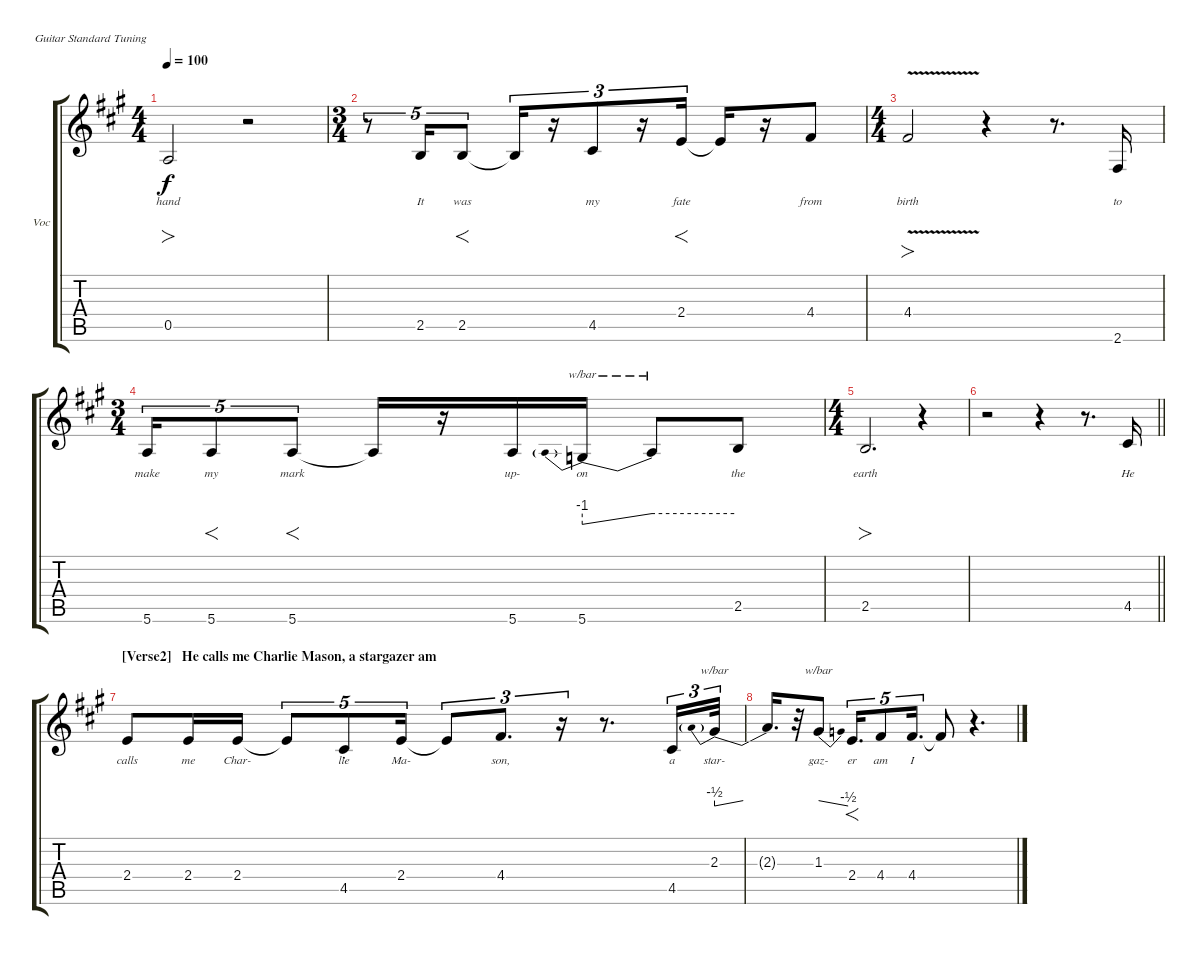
\bracketExtendMode groupsimilarinstruments
\firstSystemTrackNameOrientation horizontal
\otherSystemsTrackNameOrientation horizontal
\track ("Vocals" "Voc") {instrument accordion}
\staff {score tabs}
\tuning (E4 B3 G3 D3 A2 E2)
\displaytranspose 12
\ts (4 4)
\tempo 100
\clef g2
\ks f#minor
0.5.2{fo lyrics (0 "hand") lyrics (1 "") lyrics (2 "") lyrics (3 "") lyrics (4 "") dy f} r.2 |
\ts (3 4)
r.8{tu (5 4)} 2.5.16{tu (5 4) lyrics (0 "It") lyrics (1 "") lyrics (2 "") lyrics (3 "") lyrics (4 "")} 2.5.8{f tu (5 4) lyrics (0 "was") lyrics (1 "") lyrics (2 "") lyrics (3 "") lyrics (4 "")} 2.5{t}.16{tu (3 2) lyrics (0 "") lyrics (1 "") lyrics (2 "") lyrics (3 "") lyrics (4 "")} r.16{tu (3 2)} 4.5.8{tu (3 2) lyrics (0 "my") lyrics (1 "") lyrics (2 "") lyrics (3 "") lyrics (4 "")} r.16{tu (3 2)} 2.4.16{f tu (3 2) lyrics (0 "fate") lyrics (1 "") lyrics (2 "") lyrics (3 "") lyrics (4 "")} 2.4{t}.16{lyrics (0 "") lyrics (1 "") lyrics (2 "") lyrics (3 "") lyrics (4 "")} r.16 4.4.8{lyrics (0 "from") lyrics (1 "") lyrics (2 "") lyrics (3 "") lyrics (4 "")} |
\ts (4 4)
4.4{v}.2{fo lyrics (0 "birth") lyrics (1 "") lyrics (2 "") lyrics (3 "") lyrics (4 "")} r.4 r.8{d} 2.6.16{lyrics (0 "to") lyrics (1 "") lyrics (2 "") lyrics (3 "") lyrics (4 "")} |
\ts (3 4)
5.6.16{tu (5 4) lyrics (0 "make") lyrics (1 "") lyrics (2 "") lyrics (3 "") lyrics (4 "")} 5.6.8{f tu (5 4) lyrics (0 "my") lyrics (1 "") lyrics (2 "") lyrics (3 "") lyrics (4 "")} 5.6.8{f tu (5 4) lyrics (0 "mark") lyrics (1 "") lyrics (2 "") lyrics (3 "") lyrics (4 "")} 5.6{t}.16{lyrics (0 "") lyrics (1 "") lyrics (2 "") lyrics (3 "") lyrics (4 "")} r.16 5.6.16{lyrics (0 "up-") lyrics (1 "") lyrics (2 "") lyrics (3 "") lyrics (4 "")} 5.6.16{tbe (predivedive default 0 -4 30 0) lyrics (0 "on") lyrics (1 "") lyrics (2 "") lyrics (3 "") lyrics (4 "")} 5.6{t}.8{tbe (hold default 0 0 60 0) lyrics (0 "") lyrics (1 "") lyrics (2 "") lyrics (3 "") lyrics (4 "")} 2.5.8{lyrics (0 "the") lyrics (1 "") lyrics (2 "") lyrics (3 "") lyrics (4 "")} |
\ts (4 4)
2.5.2{fo d lyrics (0 "earth") lyrics (1 "") lyrics (2 "") lyrics (3 "") lyrics (4 "")} r.4 |
\barLineRight lightlight
r.2 r.4 r.8{d} 4.5.16{lyrics (0 "He") lyrics (1 "") lyrics (2 "") lyrics (3 "") lyrics (4 "")} |
\section ("" "[Verse2]   He calls me Charlie Mason, a stargazer am ")
2.4.8{lyrics (0 "calls") lyrics (1 "") lyrics (2 "") lyrics (3 "") lyrics (4 "")} 2.4.16{lyrics (0 "me") lyrics (1 "") lyrics (2 "") lyrics (3 "") lyrics (4 "")} 2.4.16{lyrics (0 "Char-") lyrics (1 "") lyrics (2 "") lyrics (3 "") lyrics (4 "")} 2.4{t}.8{tu (5 4) lyrics (0 "") lyrics (1 "") lyrics (2 "") lyrics (3 "") lyrics (4 "")} 4.5{st}.8{tu (5 4) lyrics (0 "lie") lyrics (1 "") lyrics (2 "") lyrics (3 "") lyrics (4 "")} 2.4.16{tu (5 4) lyrics (0 "Ma-") lyrics (1 "") lyrics (2 "") lyrics (3 "") lyrics (4 "")} 2.4{t}.8{tu (3 2) lyrics (0 "") lyrics (1 "") lyrics (2 "") lyrics (3 "") lyrics (4 "")} 4.4.8{d tu (3 2) lyrics (0 "son,") lyrics (1 "") lyrics (2 "") lyrics (3 "") lyrics (4 "")} r.16{tu (3 2)} r.8{d} 4.5.16{tu (3 2) lyrics (0 "a") lyrics (1 "") lyrics (2 "") lyrics (3 "") lyrics (4 "")} 2.3.32{tu (3 2) tbe (predivedive default 0 -2 58.8 0) lyrics (0 "star-") lyrics (1 "") lyrics (2 "") lyrics (3 "") lyrics (4 "")} |
2.3{t}.16{d lyrics (0 "") lyrics (1 "") lyrics (2 "") lyrics (3 "") lyrics (4 "")} r.32 1.3.8{tbe (dive default 37.199999999999996 0 59.4 -2) lyrics (0 "gaz-") lyrics (1 "") lyrics (2 "") lyrics (3 "") lyrics (4 "")} 2.4.16{f d tu (5 4) lyrics (0 "er") lyrics (1 "") lyrics (2 "") lyrics (3 "") lyrics (4 "")} 4.4.8{tu (5 4) lyrics (0 "am") lyrics (1 "") lyrics (2 "") lyrics (3 "") lyrics (4 "")} 4.4.16{d tu (5 4) lyrics (0 "I") lyrics (1 "") lyrics (2 "") lyrics (3 "") lyrics (4 "")} 4.4{t}.8{lyrics (0 "") lyrics (1 "") lyrics (2 "") lyrics (3 "") lyrics (4 "")} r.4{d}
